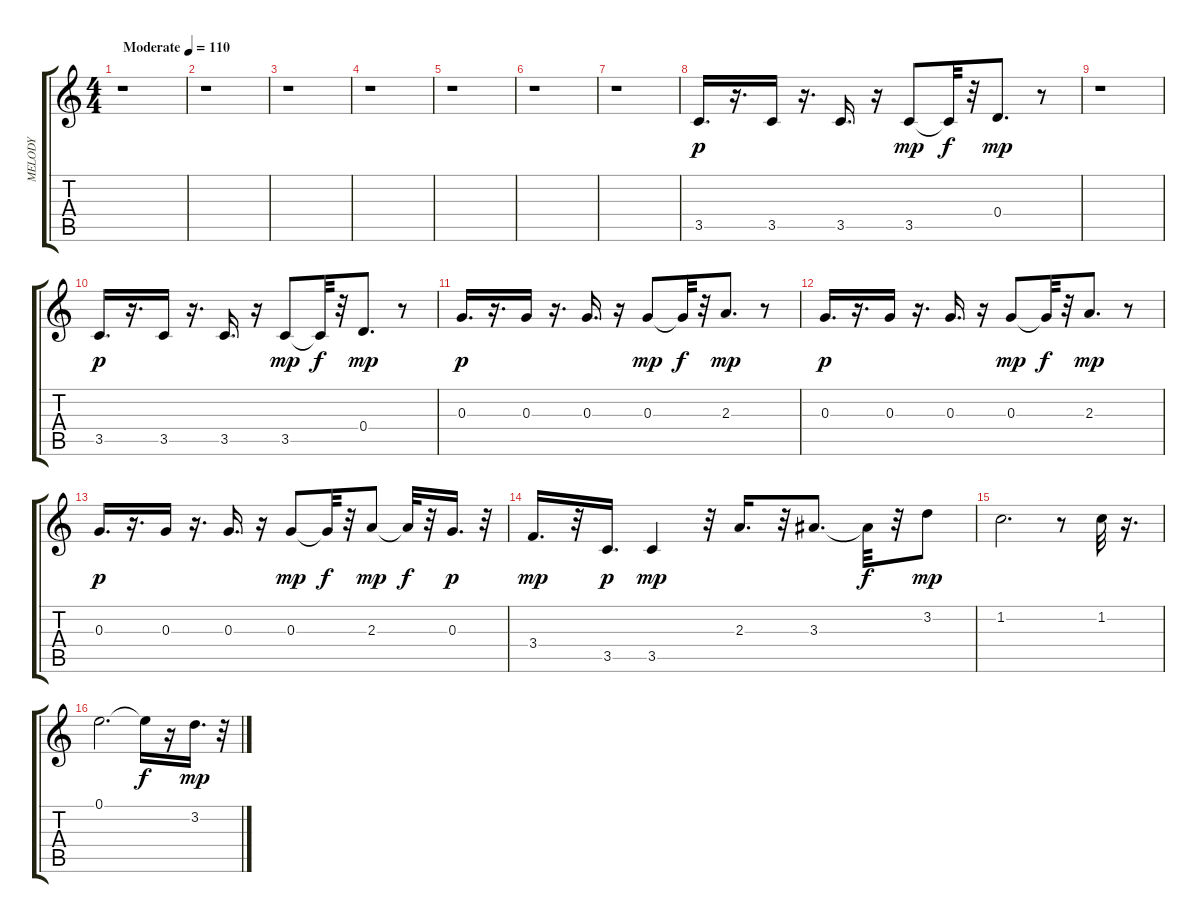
\track ("MELODY" "MELODY") {instrument fretlessbass}
\staff {score tabs}
\tuning (E4 B3 G3 D3 A2 E2) {hide}
\ts (4 4)
\tempo (110 "Moderate")
\clef g2
\ks c
r.1{dy p instrument fretlessbass} |
r.1 |
r.1 |
r.1 |
r.1 |
r.1 |
r.1 |
3.5.16{d} r.16{d} 3.5.16 r.16{d} 3.5.16{d} r.16 3.5.8{dy mp} 3.5{t}.32{dy f} r.32 0.4.8{d dy mp} r.8 |
r.1 |
3.5.16{d dy p} r.16{d} 3.5.16 r.16{d} 3.5.16{d} r.16 3.5.8{dy mp} 3.5{t}.32{dy f} r.32 0.4.8{d dy mp} r.8 |
0.3.16{d dy p} r.16{d} 0.3.16 r.16{d} 0.3.16{d} r.16 0.3.8{dy mp} 0.3{t}.32{dy f} r.32 2.3.8{d dy mp} r.8 |
0.3.16{d dy p} r.16{d} 0.3.16 r.16{d} 0.3.16{d} r.16 0.3.8{dy mp} 0.3{t}.32{dy f} r.32 2.3.8{d dy mp} r.8 |
0.3.16{d dy p} r.16{d} 0.3.16 r.16{d} 0.3.16{d} r.16 0.3.8{dy mp} 0.3{t}.32{dy f} r.32 2.3.8{dy mp} 2.3{t}.32{dy f} r.32 0.3.16{d dy p} r.32 |
3.4.16{d dy mp} r.32 3.5.16{d dy p} 3.5.4{dy mp} r.32 2.3.16{d} r.32 3.3.8{d} 3.3{t}.32{dy f} r.32 3.2.8{dy mp} |
1.2.2{d} r.8 1.2.32 r.16{d} |
0.1.2{d} 0.1{t}.16{dy f} r.16 3.2.16{d dy mp} r.32
